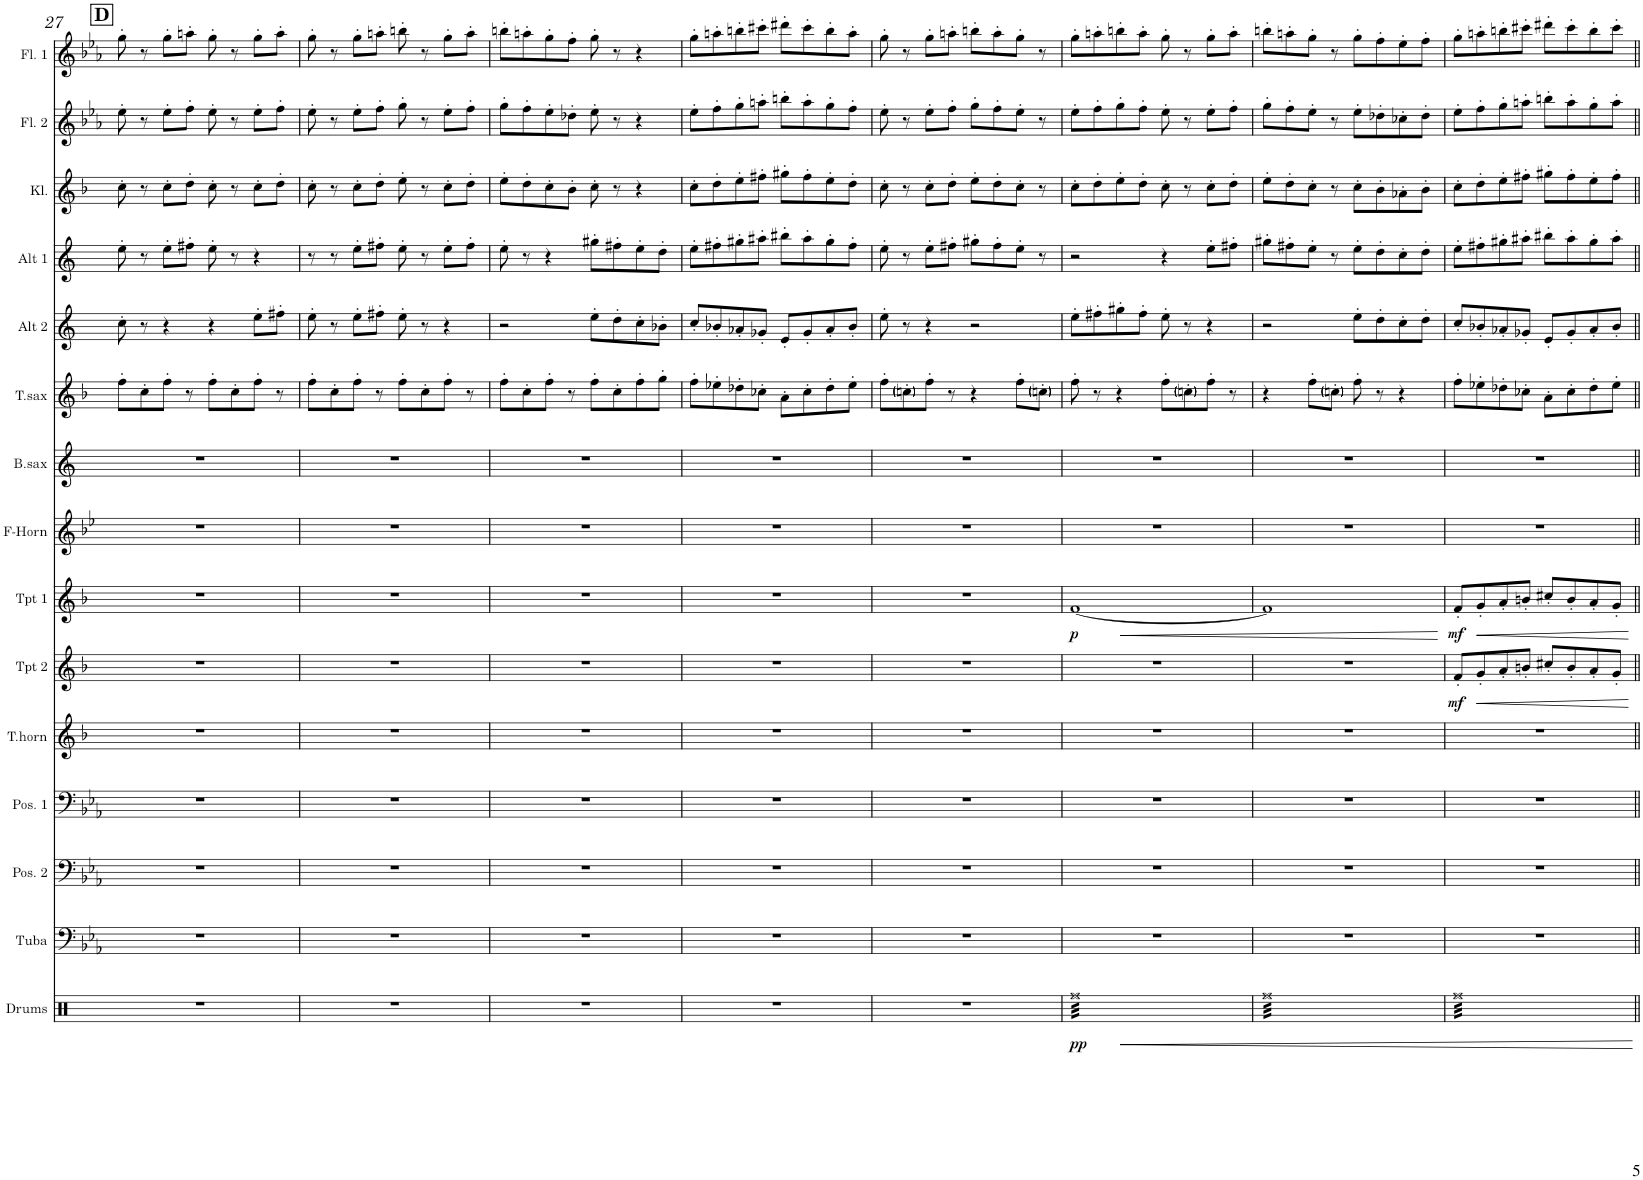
**kern	**dynam	**kern	**kern	**kern	**kern	**kern	**dynam	**kern	**dynam	**kern	**kern	**kern	**kern	**kern	**kern	**kern	**kern
*part15	*part15	*part14	*part13	*part12	*part11	*part10	*part10	*part9	*part9	*part8	*part7	*part6	*part5	*part4	*part3	*part2	*part1
*staff15	*staff15	*staff14	*staff13	*staff12	*staff11	*staff10	*staff10	*staff9	*staff9	*staff8	*staff7	*staff6	*staff5	*staff4	*staff3	*staff2	*staff1
*I"Drums	*	*I"Tuba	*I"Posaune 2	*I"Posaune 1	*I"Tenorhorn	*I"Tpt 2	*	*I"Tpt 1	*	*I"F-Horn	*I"Baritonsax	*I"Tenorsax	*I"Altsax 2	*I"Altsax 1	*I"Klarinette	*I"Flöte 2	*I"Flöte 1
*I'Drums	*	*I'Tuba	*I'Pos. 2	*I'Pos. 1	*I'T.horn	*I'Tpt 2	*	*I'Tpt 1	*	*I'F-Horn	*I'B.sax	*I'T.sax	*I'Alt 2	*I'Alt 1	*I'Kl.	*I'Fl. 2	*I'Fl. 1
!!LO:PB:g=z
*clefX	*	*clefF4	*clefF4	*clefF4	*clefG2	*clefG2	*	*clefG2	*	*clefG2	*clefG2	*clefG2	*clefG2	*clefG2	*clefG2	*clefG2	*clefG2
*	*	*	*	*	*Trd8c14	*Trd1c2	*	*Trd1c2	*	*Trd4c7	*Trd12c21	*Trd8c14	*Trd5c9	*Trd5c9	*Trd1c2	*	*
*k[b-e-]	*	*k[b-e-a-]	*k[b-e-a-]	*k[b-e-a-]	*k[b-]	*k[b-]	*	*k[b-]	*	*k[b-e-]	*k[]	*k[b-]	*k[]	*k[]	*k[b-]	*k[b-e-a-]	*k[b-e-a-]
*M4/4	*	*M4/4	*M4/4	*M4/4	*M4/4	*M4/4	*	*M4/4	*	*M4/4	*M4/4	*M4/4	*M4/4	*M4/4	*M4/4	*M4/4	*M4/4
!!LO:REH:place=s1:a:B:cj:fs=14:t=D
=27	=27	=27	=27	=27	=27	=27	=27	=27	=27	=27	=27	=27	=27	=27	=27	=27	=27
1r	.	1r	1r	1r	1r	1r	.	1r	.	1r	1r	8ff'\L	8cc'\	8ee'\	8cc'\	8ee-'\	8gg'\
.	.	.	.	.	.	.	.	.	.	.	.	8cc'\	8r	8r	8r	8r	8r
.	.	.	.	.	.	.	.	.	.	.	.	8ff'\J	4r	8ee'\L	8cc'\L	8ee-'\L	8gg'\L
.	.	.	.	.	.	.	.	.	.	.	.	8r	.	8ff#X'\J	8dd'\J	8ff'\J	8aan'\J
.	.	.	.	.	.	.	.	.	.	.	.	8ff'\L	4r	8ee'\	8cc'\	8ee-'\	8gg'\
.	.	.	.	.	.	.	.	.	.	.	.	8cc'\	.	8r	8r	8r	8r
.	.	.	.	.	.	.	.	.	.	.	.	8ff'\J	8ee'\L	4r	8cc'\L	8ee-'\L	8gg'\L
.	.	.	.	.	.	.	.	.	.	.	.	8r	8ff#X'\J	.	8dd'\J	8ff'\J	8aa'\J
=28	=28	=28	=28	=28	=28	=28	=28	=28	=28	=28	=28	=28	=28	=28	=28	=28	=28
1r	.	1r	1r	1r	1r	1r	.	1r	.	1r	1r	8ff'\L	8ee'\	8r	8cc'\	8ee-'\	8gg'\
.	.	.	.	.	.	.	.	.	.	.	.	8cc'\	8r	8r	8r	8r	8r
.	.	.	.	.	.	.	.	.	.	.	.	8ff'\J	8ee'\L	8ee'\L	8cc'\L	8ee-'\L	8gg'\L
.	.	.	.	.	.	.	.	.	.	.	.	8r	8ff#X'\J	8ff#X'\J	8dd'\J	8ff'\J	8aan'\J
.	.	.	.	.	.	.	.	.	.	.	.	8ff'\L	8ee'\	8ee'\	8ee'\	8gg'\	8bbn'\
.	.	.	.	.	.	.	.	.	.	.	.	8cc'\	8r	8r	8r	8r	8r
.	.	.	.	.	.	.	.	.	.	.	.	8ff'\J	4r	8ee'\L	8cc'\L	8ee-'\L	8gg'\L
.	.	.	.	.	.	.	.	.	.	.	.	8r	.	8ff#'\J	8dd'\J	8ff'\J	8aa'\J
=29	=29	=29	=29	=29	=29	=29	=29	=29	=29	=29	=29	=29	=29	=29	=29	=29	=29
1r	.	1r	1r	1r	1r	1r	.	1r	.	1r	1r	8ff'\L	2r	8ee'\	8ee'\L	8gg'\L	8bbn'\L
.	.	.	.	.	.	.	.	.	.	.	.	8cc'\	.	8r	8dd'\	8ff'\	8aan'\
.	.	.	.	.	.	.	.	.	.	.	.	8ff'\J	.	4r	8cc'\	8ee-'\	8gg'\
.	.	.	.	.	.	.	.	.	.	.	.	8r	.	.	8b-'\J	8dd-X'\J	8ff'\J
.	.	.	.	.	.	.	.	.	.	.	.	8ff'\L	8ee'\L	8gg#X'\L	8cc'\	8ee-'\	8gg'\
.	.	.	.	.	.	.	.	.	.	.	.	8cc'\	8dd'\	8ff#X'\	8r	8r	8r
.	.	.	.	.	.	.	.	.	.	.	.	8ff'\	8cc'\	8ee'\	4r	4r	4r
.	.	.	.	.	.	.	.	.	.	.	.	8gg'\J	8b-X'\J	8dd'\J	.	.	.
=30	=30	=30	=30	=30	=30	=30	=30	=30	=30	=30	=30	=30	=30	=30	=30	=30	=30
1r	.	1r	1r	1r	1r	1r	.	1r	.	1r	1r	8ff'\L	8cc'/L	8ee'\L	8cc'\L	8ee-'\L	8gg'\L
.	.	.	.	.	.	.	.	.	.	.	.	8ee-X'\	8b-X'/	8ff#X'\	8dd'\	8ff'\	8aan'\
.	.	.	.	.	.	.	.	.	.	.	.	8dd-X'\	8a-X'/	8gg#X'\	8ee'\	8gg'\	8bbn'\
.	.	.	.	.	.	.	.	.	.	.	.	8cc-X'\J	8g-X'/J	8aa#X'\J	8ff#X'\J	8aan'\J	8ccc#X'\J
.	.	.	.	.	.	.	.	.	.	.	.	8a'\L	8e'/L	8bb#X'\L	8gg#X'\L	8bbn'\L	8ddd#X'\L
.	.	.	.	.	.	.	.	.	.	.	.	8cc-'\	8g-'/	8aa#'\	8ff#'\	8aa'\	8ccc#'\
.	.	.	.	.	.	.	.	.	.	.	.	8dd-'\	8a-'/	8gg#'\	8ee'\	8gg'\	8bb'\
.	.	.	.	.	.	.	.	.	.	.	.	8ee-'\J	8b-'/J	8ff#'\J	8dd'\J	8ff'\J	8aa'\J
=31	=31	=31	=31	=31	=31	=31	=31	=31	=31	=31	=31	=31	=31	=31	=31	=31	=31
1r	.	1r	1r	1r	1r	1r	.	1r	.	1r	1r	8ff'\L	8ee'\	8ee'\	8cc'\	8ee-'\	8gg'\
.	.	.	.	.	.	.	.	.	.	.	.	8ccni'\	8r	8r	8r	8r	8r
.	.	.	.	.	.	.	.	.	.	.	.	8ff'\J	4r	8ee'\L	8cc'\L	8ee-'\L	8gg'\L
.	.	.	.	.	.	.	.	.	.	.	.	8r	.	8ff#X'\J	8dd'\J	8ff'\J	8aan'\J
.	.	.	.	.	.	.	.	.	.	.	.	4r	2r	8gg#X'\L	8ee'\L	8gg'\L	8bbn'\L
.	.	.	.	.	.	.	.	.	.	.	.	.	.	8ff#'\	8dd'\	8ff'\	8aa'\
.	.	.	.	.	.	.	.	.	.	.	.	8ff'\L	.	8ee'\J	8cc'\J	8ee-'\J	8gg'\J
.	.	.	.	.	.	.	.	.	.	.	.	8ccni'\J	.	8r	8r	8r	8r
=32	=32	=32	=32	=32	=32	=32	=32	=32	=32	=32	=32	=32	=32	=32	=32	=32	=32
!	!LO:HP:b	!	!	!	!	!	!	!	!LO:HP:b	!	!	!	!	!	!	!	!
!	!LO:DY:n=1:b	!	!	!	!	!	!	!	!LO:DY:n=1:b	!	!	!	!	!	!	!	!
*tremolo	*	*	*	*	*	*	*	*	*	*	*	*	*	*	*	*	*
32RffLLL	< pp	1r	1r	1r	1r	1r	.	[1f	< p	1r	1r	8ff'\	8ee'\L	2r	8cc'\L	8ee-'\L	8gg'\L
32Rff	.	.	.	.	.	.	.	.	.	.	.	.	.	.	.	.	.
32Rff	.	.	.	.	.	.	.	.	.	.	.	.	.	.	.	.	.
32Rff	.	.	.	.	.	.	.	.	.	.	.	.	.	.	.	.	.
32Rff	.	.	.	.	.	.	.	.	.	.	.	8r	8ff#X'\	.	8dd'\	8ff'\	8aan'\
32Rff	.	.	.	.	.	.	.	.	.	.	.	.	.	.	.	.	.
32Rff	.	.	.	.	.	.	.	.	.	.	.	.	.	.	.	.	.
32Rff	.	.	.	.	.	.	.	.	.	.	.	.	.	.	.	.	.
32Rff	.	.	.	.	.	.	.	.	.	.	.	4r	8gg#X'\	.	8ee'\	8gg'\	8bbn'\
32Rff	.	.	.	.	.	.	.	.	.	.	.	.	.	.	.	.	.
32Rff	.	.	.	.	.	.	.	.	.	.	.	.	.	.	.	.	.
32Rff	.	.	.	.	.	.	.	.	.	.	.	.	.	.	.	.	.
32Rff	.	.	.	.	.	.	.	.	.	.	.	.	8ff#'\J	.	8dd'\J	8ff'\J	8aa'\J
32Rff	.	.	.	.	.	.	.	.	.	.	.	.	.	.	.	.	.
32Rff	.	.	.	.	.	.	.	.	.	.	.	.	.	.	.	.	.
32Rff	.	.	.	.	.	.	.	.	.	.	.	.	.	.	.	.	.
32Rff	.	.	.	.	.	.	.	.	.	.	.	8ff'\L	8ee'\	4r	8cc'\	8ee-'\	8gg'\
32Rff	.	.	.	.	.	.	.	.	.	.	.	.	.	.	.	.	.
32Rff	.	.	.	.	.	.	.	.	.	.	.	.	.	.	.	.	.
32Rff	.	.	.	.	.	.	.	.	.	.	.	.	.	.	.	.	.
32Rff	.	.	.	.	.	.	.	.	.	.	.	8ccni'\	8r	.	8r	8r	8r
32Rff	.	.	.	.	.	.	.	.	.	.	.	.	.	.	.	.	.
32Rff	.	.	.	.	.	.	.	.	.	.	.	.	.	.	.	.	.
32Rff	.	.	.	.	.	.	.	.	.	.	.	.	.	.	.	.	.
32Rff	.	.	.	.	.	.	.	.	.	.	.	8ff'\J	4r	8ee'\L	8cc'\L	8ee-'\L	8gg'\L
32Rff	.	.	.	.	.	.	.	.	.	.	.	.	.	.	.	.	.
32Rff	.	.	.	.	.	.	.	.	.	.	.	.	.	.	.	.	.
32Rff	.	.	.	.	.	.	.	.	.	.	.	.	.	.	.	.	.
32Rff	.	.	.	.	.	.	.	.	.	.	.	8r	.	8ff#X'\J	8dd'\J	8ff'\J	8aa'\J
32Rff	.	.	.	.	.	.	.	.	.	.	.	.	.	.	.	.	.
32Rff	.	.	.	.	.	.	.	.	.	.	.	.	.	.	.	.	.
32RffJJJ	.	.	.	.	.	.	.	.	.	.	.	.	.	.	.	.	.
=33	=33	=33	=33	=33	=33	=33	=33	=33	=33	=33	=33	=33	=33	=33	=33	=33	=33
32RffLLL	.	1r	1r	1r	1r	1r	.	1f]	.	1r	1r	4r	2r	8gg#X'\L	8ee'\L	8gg'\L	8bbn'\L
32Rff	.	.	.	.	.	.	.	.	.	.	.	.	.	.	.	.	.
32Rff	.	.	.	.	.	.	.	.	.	.	.	.	.	.	.	.	.
32Rff	.	.	.	.	.	.	.	.	.	.	.	.	.	.	.	.	.
32Rff	.	.	.	.	.	.	.	.	.	.	.	.	.	8ff#X'\	8dd'\	8ff'\	8aan'\
32Rff	.	.	.	.	.	.	.	.	.	.	.	.	.	.	.	.	.
32Rff	.	.	.	.	.	.	.	.	.	.	.	.	.	.	.	.	.
32Rff	.	.	.	.	.	.	.	.	.	.	.	.	.	.	.	.	.
32Rff	.	.	.	.	.	.	.	.	.	.	.	8ff'\L	.	8ee'\J	8cc'\J	8ee-'\J	8gg'\J
32Rff	.	.	.	.	.	.	.	.	.	.	.	.	.	.	.	.	.
32Rff	.	.	.	.	.	.	.	.	.	.	.	.	.	.	.	.	.
32Rff	.	.	.	.	.	.	.	.	.	.	.	.	.	.	.	.	.
32Rff	.	.	.	.	.	.	.	.	.	.	.	8ccni'\J	.	8r	8r	8r	8r
32Rff	.	.	.	.	.	.	.	.	.	.	.	.	.	.	.	.	.
32Rff	.	.	.	.	.	.	.	.	.	.	.	.	.	.	.	.	.
32Rff	.	.	.	.	.	.	.	.	.	.	.	.	.	.	.	.	.
32Rff	.	.	.	.	.	.	.	.	.	.	.	8ff'\	8ee'\L	8ee'\L	8cc'\L	8ee-'\L	8gg'\L
32Rff	.	.	.	.	.	.	.	.	.	.	.	.	.	.	.	.	.
32Rff	.	.	.	.	.	.	.	.	.	.	.	.	.	.	.	.	.
32Rff	.	.	.	.	.	.	.	.	.	.	.	.	.	.	.	.	.
32Rff	.	.	.	.	.	.	.	.	.	.	.	8r	8dd'\	8dd'\	8b-'\	8dd-X'\	8ff'\
32Rff	.	.	.	.	.	.	.	.	.	.	.	.	.	.	.	.	.
32Rff	.	.	.	.	.	.	.	.	.	.	.	.	.	.	.	.	.
32Rff	.	.	.	.	.	.	.	.	.	.	.	.	.	.	.	.	.
32Rff	.	.	.	.	.	.	.	.	.	.	.	4r	8cc'\	8cc'\	8a-X'\	8cc-X'\	8ee-'\
32Rff	.	.	.	.	.	.	.	.	.	.	.	.	.	.	.	.	.
32Rff	.	.	.	.	.	.	.	.	.	.	.	.	.	.	.	.	.
32Rff	.	.	.	.	.	.	.	.	.	.	.	.	.	.	.	.	.
32Rff	.	.	.	.	.	.	.	.	.	.	.	.	8dd'\J	8dd'\J	8b-'\J	8dd-'\J	8ff'\J
32Rff	.	.	.	.	.	.	.	.	.	.	.	.	.	.	.	.	.
32Rff	.	.	.	.	.	.	.	.	.	.	.	.	.	.	.	.	.
32RffJJJ	.	.	.	.	.	.	.	.	.	.	.	.	.	.	.	.	.
.	.	.	.	.	.	.	.	.	[	.	.	.	.	.	.	.	.
=34	=34	=34	=34	=34	=34	=34	=34	=34	=34	=34	=34	=34	=34	=34	=34	=34	=34
!	!	!	!	!	!	!	!LO:DY:b	!	!LO:DY:b	!	!	!	!	!	!	!	!
32RffLLL	.	1r	1r	1r	1r	8f'/L	mf	8f'/L	mf	1r	1r	8ff'\L	8cc'/L	8ee'\L	8cc'\L	8ee-'\L	8gg'\L
32Rff	.	.	.	.	.	.	.	.	.	.	.	.	.	.	.	.	.
32Rff	.	.	.	.	.	.	.	.	.	.	.	.	.	.	.	.	.
32Rff	.	.	.	.	.	.	.	.	.	.	.	.	.	.	.	.	.
!	!	!	!	!	!	!	!LO:HP:b	!	!LO:HP:b	!	!	!	!	!	!	!	!
32Rff	.	.	.	.	.	8g'/	<	8g'/	<	.	.	8ee-X'\	8b-X'/	8ff#X'\	8dd'\	8ff'\	8aan'\
32Rff	.	.	.	.	.	.	.	.	.	.	.	.	.	.	.	.	.
32Rff	.	.	.	.	.	.	.	.	.	.	.	.	.	.	.	.	.
32Rff	.	.	.	.	.	.	.	.	.	.	.	.	.	.	.	.	.
32Rff	.	.	.	.	.	8a'/	.	8a'/	.	.	.	8dd-X'\	8a-X'/	8gg#X'\	8ee'\	8gg'\	8bbn'\
32Rff	.	.	.	.	.	.	.	.	.	.	.	.	.	.	.	.	.
32Rff	.	.	.	.	.	.	.	.	.	.	.	.	.	.	.	.	.
32Rff	.	.	.	.	.	.	.	.	.	.	.	.	.	.	.	.	.
32Rff	.	.	.	.	.	8bn'/J	.	8bn'/J	.	.	.	8cc-X'\J	8g-X'/J	8aa#X'\J	8ff#X'\J	8aan'\J	8ccc#X'\J
32Rff	.	.	.	.	.	.	.	.	.	.	.	.	.	.	.	.	.
32Rff	.	.	.	.	.	.	.	.	.	.	.	.	.	.	.	.	.
32Rff	.	.	.	.	.	.	.	.	.	.	.	.	.	.	.	.	.
32Rff	.	.	.	.	.	8cc#X'/L	.	8cc#X'/L	.	.	.	8a'\L	8e'/L	8bb#X'\L	8gg#X'\L	8bbn'\L	8ddd#X'\L
32Rff	.	.	.	.	.	.	.	.	.	.	.	.	.	.	.	.	.
32Rff	.	.	.	.	.	.	.	.	.	.	.	.	.	.	.	.	.
32Rff	.	.	.	.	.	.	.	.	.	.	.	.	.	.	.	.	.
32Rff	.	.	.	.	.	8b'/	.	8b'/	.	.	.	8cc-'\	8g-'/	8aa#'\	8ff#'\	8aa'\	8ccc#'\
32Rff	.	.	.	.	.	.	.	.	.	.	.	.	.	.	.	.	.
32Rff	.	.	.	.	.	.	.	.	.	.	.	.	.	.	.	.	.
32Rff	.	.	.	.	.	.	.	.	.	.	.	.	.	.	.	.	.
32Rff	.	.	.	.	.	8a'/	.	8a'/	.	.	.	8dd-'\	8a-'/	8gg#'\	8ee'\	8gg'\	8bb'\
32Rff	.	.	.	.	.	.	.	.	.	.	.	.	.	.	.	.	.
32Rff	.	.	.	.	.	.	.	.	.	.	.	.	.	.	.	.	.
32Rff	.	.	.	.	.	.	.	.	.	.	.	.	.	.	.	.	.
32Rff	.	.	.	.	.	8g'/J	.	8g'/J	.	.	.	8ee-'\J	8b-'/J	8aa#'\J	8ff#'\J	8aa'\J	8ccc#'\J
32Rff	.	.	.	.	.	.	.	.	.	.	.	.	.	.	.	.	.
32Rff	.	.	.	.	.	.	.	.	.	.	.	.	.	.	.	.	.
32RffJJJ	.	.	.	.	.	.	.	.	.	.	.	.	.	.	.	.	.
*Xtremolo	*	*	*	*	*	*	*	*	*	*	*	*	*	*	*	*	*
.	[	.	.	.	.	.	[	.	[	.	.	.	.	.	.	.	.
=||	=||	=||	=||	=||	=||	=||	=||	=||	=||	=||	=||	=||	=||	=||	=||	=||	=||
*-	*-	*-	*-	*-	*-	*-	*-	*-	*-	*-	*-	*-	*-	*-	*-	*-	*-
